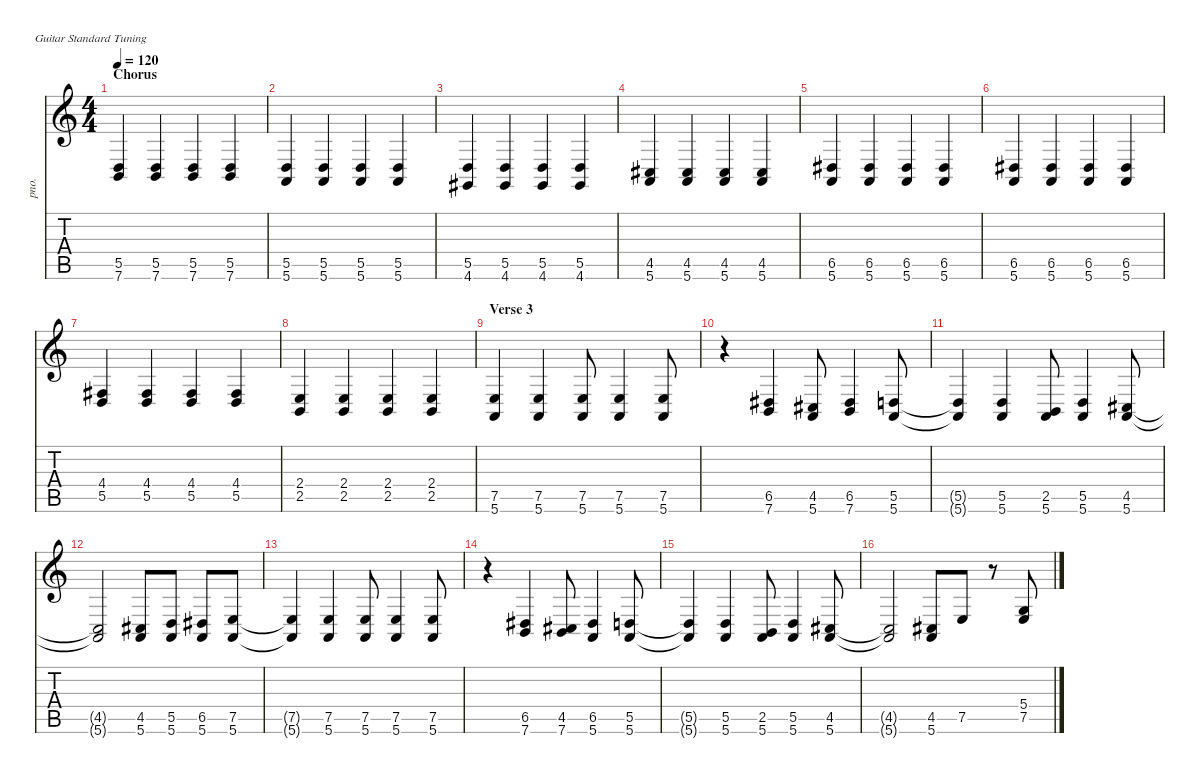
\defaultSystemsLayout 4
\hideDynamics
\bracketExtendMode nobrackets
\otherSystemsTrackNameOrientation horizontal
\track ("John - Piano" "pno.") {instrument brightacousticpiano}
\staff {score tabs}
\tuning (E4 B3 G3 D3 A2 E2)
\ts (4 4)
\section ("" "Chorus")
\tempo 120
\clef g2
\ks c
(5.5 7.6).4{dy fff} (5.5 7.6).4 (5.5 7.6).4 (5.5 7.6).4 |
(5.5 5.6).4 (5.5 5.6).4 (5.5 5.6).4 (5.5 5.6).4 |
(5.5 4.6{acc #}).4 (5.5 4.6{acc #}).4 (5.5 4.6{acc #}).4 (5.5 4.6{acc #}).4 |
(4.5{acc #} 5.6).4 (4.5{acc #} 5.6).4 (4.5{acc #} 5.6).4 (4.5{acc #} 5.6).4 |
(6.5{acc #} 5.6).4 (6.5{acc #} 5.6).4 (6.5{acc #} 5.6).4 (6.5{acc #} 5.6).4 |
(6.5{acc #} 5.6).4 (6.5{acc #} 5.6).4 (6.5{acc #} 5.6).4 (6.5{acc #} 5.6).4 |
(4.4{acc #} 5.5).4 (4.4{acc #} 5.5).4 (4.4{acc #} 5.5).4 (4.4{acc #} 5.5).4 |
(2.4 2.5).4 (2.4 2.5).4 (2.4 2.5).4 (2.4 2.5).4 |
\section ("" "Verse 3")
(7.5 5.6).4{dy ff} (7.5 5.6).4 (7.5 5.6).8 (7.5 5.6).4 (7.5 5.6).8 |
r.4 (6.5{acc #} 7.6).4 (4.5{acc #} 5.6).8 (6.5{acc #} 7.6).4 (5.5 5.6).8 |
(5.5{t} 5.6{t}).4{dy f} (5.5 5.6).4{dy ff} (2.5 5.6).8 (5.5 5.6).4 (4.5{acc #} 5.6).8 |
(4.5{t acc #} 5.6{t}).2{dy f} (4.5{acc #} 5.6).8{dy ff} (5.5 5.6).8 (6.5{acc #} 5.6).8 (7.5 5.6).8 |
(7.5{t} 5.6{t}).4{dy f} (7.5 5.6).4{dy ff} (7.5 5.6).8 (7.5 5.6).4 (7.5 5.6).8 |
r.4 (6.5{acc #} 7.6).4 (4.5{acc #} 7.6).8 (6.5{acc #} 5.6).4 (5.5 5.6).8 |
(5.5{t} 5.6{t}).4{dy f} (5.5 5.6).4{dy ff} (2.5 5.6).8 (5.5 5.6).4 (4.5{acc #} 5.6).8 |
(4.5{t acc #} 5.6{t}).2{dy f} (4.5{acc #} 5.6).8{dy ff} 7.5.8 r.8 (5.4 7.5).8{dy f}
